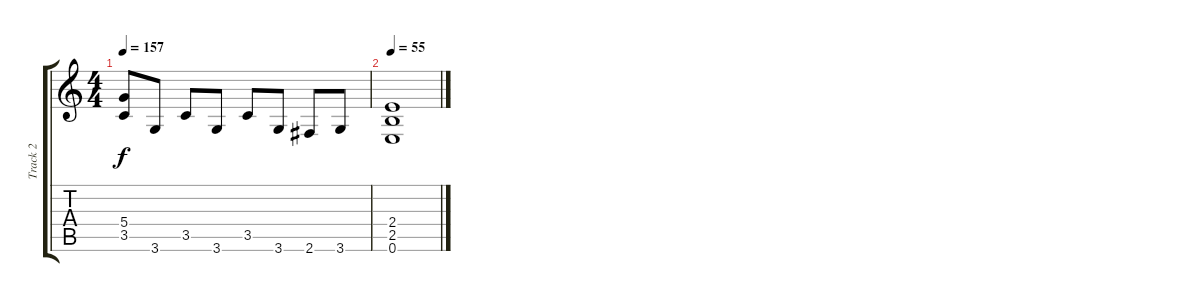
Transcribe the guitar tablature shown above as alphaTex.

\track ("Track 2" "Track 2") {instrument distortionguitar}
\staff {score tabs}
\tuning (E4 B3 G3 D3 A2 E2) {hide}
\ts (4 4)
\tempo 157
\clef g2
\ks c
(5.4{t} 3.5{t}).8{dy f} 3.6.8 3.5.8 3.6.8 3.5.8 3.6.8 2.6.8 3.6.8 |
\tempo 55
(2.4 2.5 0.6).1
